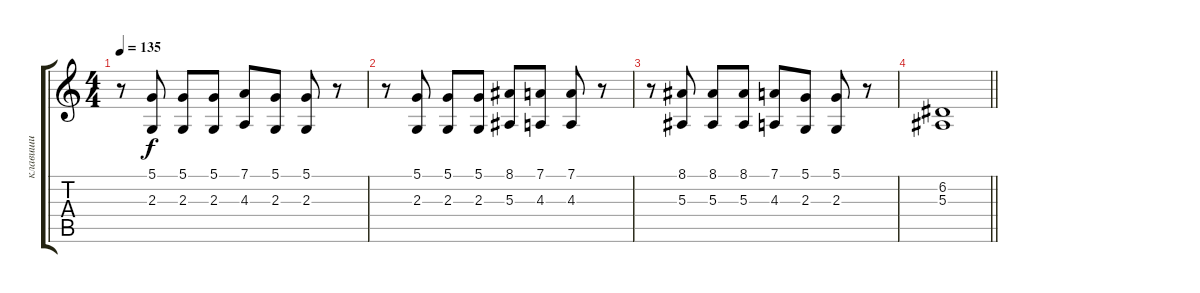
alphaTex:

\track ("клавиши" "клавиши") {instrument stringensemble1}
\staff {score tabs}
\tuning (D4 A3 F3 C3 G2 D2) {hide}
\ts (4 4)
\tempo 135
\clef g2
\ks c
r.8{dy f} (5.1 2.3).8 (5.1 2.3).8 (5.1 2.3).8 (7.1 4.3).8 (5.1 2.3).8 (5.1 2.3).8 r.8 |
r.8 (5.1 2.3).8 (5.1 2.3).8 (5.1 2.3).8 (8.1 5.3).8 (7.1 4.3).8 (7.1 4.3).8 r.8 |
r.8 (8.1 5.3).8 (8.1 5.3).8 (8.1 5.3).8 (7.1 4.3).8 (5.1 2.3).8 (5.1 2.3).8 r.8 |
\barLineRight lightlight
(6.2 5.3).1
